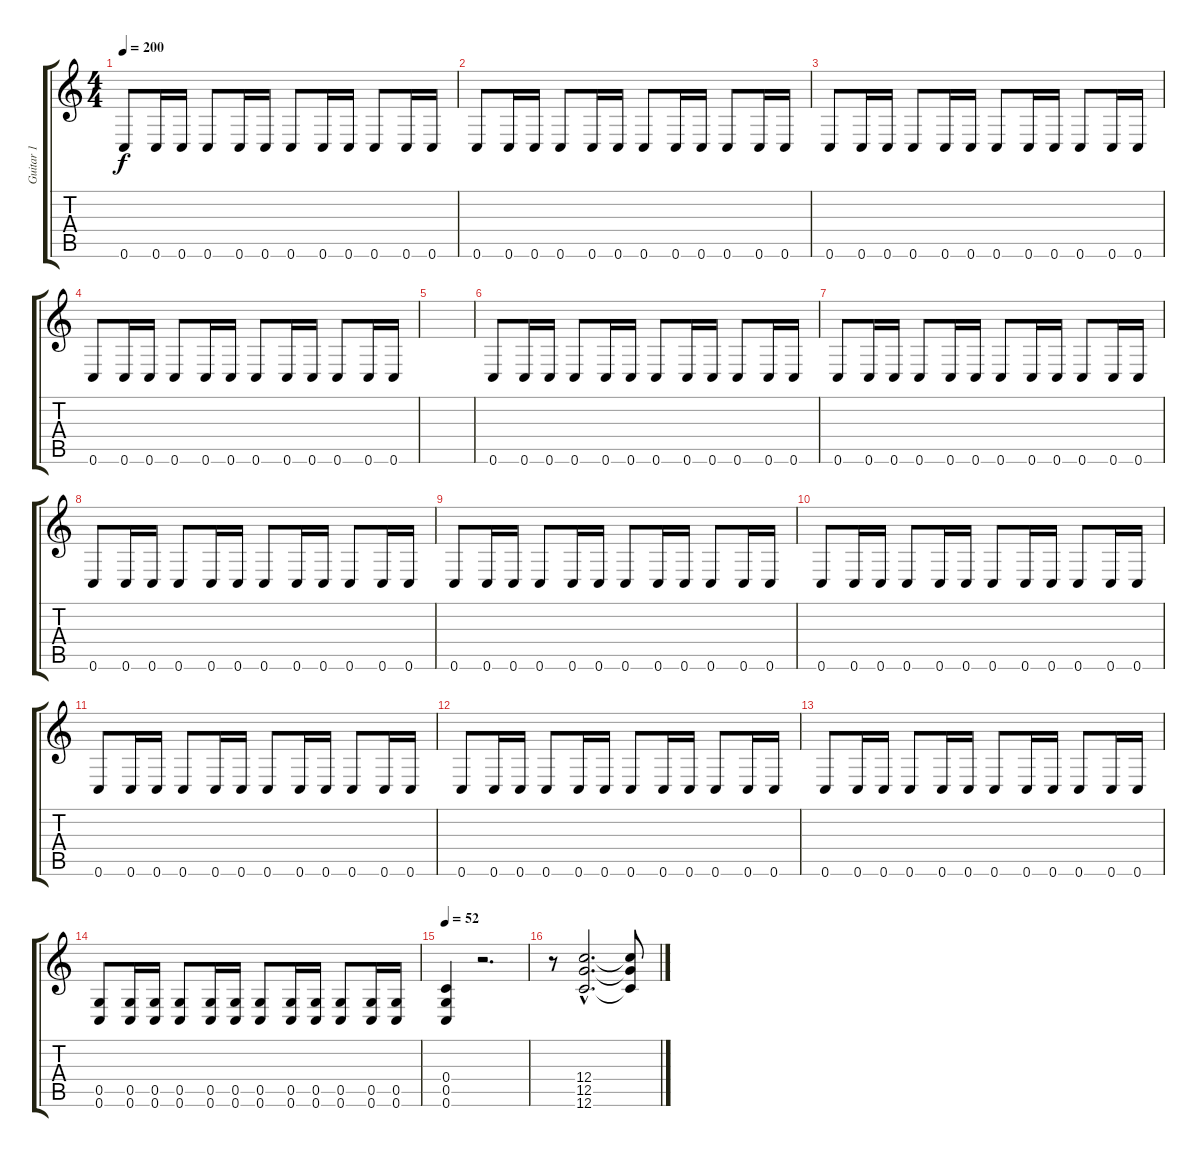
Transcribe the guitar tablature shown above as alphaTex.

\track ("Guitar 1" "Guitar 1") {instrument overdrivenguitar}
\staff {score tabs}
\tuning (D4 A3 F3 C3 G2 C2) {hide}
\ts (4 4)
\tempo 200
\clef g2
\ks c
0.6.8{dy f} 0.6.16 0.6.16 0.6.8 0.6.16 0.6.16 0.6.8 0.6.16 0.6.16 0.6.8 0.6.16 0.6.16 |
0.6.8 0.6.16 0.6.16 0.6.8 0.6.16 0.6.16 0.6.8 0.6.16 0.6.16 0.6.8 0.6.16 0.6.16 |
0.6.8 0.6.16 0.6.16 0.6.8 0.6.16 0.6.16 0.6.8 0.6.16 0.6.16 0.6.8 0.6.16 0.6.16 |
0.6.8 0.6.16 0.6.16 0.6.8 0.6.16 0.6.16 0.6.8 0.6.16 0.6.16 0.6.8 0.6.16 0.6.16 |
|
0.6.8 0.6.16 0.6.16 0.6.8 0.6.16 0.6.16 0.6.8 0.6.16 0.6.16 0.6.8 0.6.16 0.6.16 |
0.6.8 0.6.16 0.6.16 0.6.8 0.6.16 0.6.16 0.6.8 0.6.16 0.6.16 0.6.8 0.6.16 0.6.16 |
0.6.8 0.6.16 0.6.16 0.6.8 0.6.16 0.6.16 0.6.8 0.6.16 0.6.16 0.6.8 0.6.16 0.6.16 |
0.6.8 0.6.16 0.6.16 0.6.8 0.6.16 0.6.16 0.6.8 0.6.16 0.6.16 0.6.8 0.6.16 0.6.16 |
0.6.8 0.6.16 0.6.16 0.6.8 0.6.16 0.6.16 0.6.8 0.6.16 0.6.16 0.6.8 0.6.16 0.6.16 |
0.6.8 0.6.16 0.6.16 0.6.8 0.6.16 0.6.16 0.6.8 0.6.16 0.6.16 0.6.8 0.6.16 0.6.16 |
0.6.8 0.6.16 0.6.16 0.6.8 0.6.16 0.6.16 0.6.8 0.6.16 0.6.16 0.6.8 0.6.16 0.6.16 |
0.6.8 0.6.16 0.6.16 0.6.8 0.6.16 0.6.16 0.6.8 0.6.16 0.6.16 0.6.8 0.6.16 0.6.16 |
(0.5 0.6).8 (0.5 0.6).16 (0.5 0.6).16 (0.5 0.6).8 (0.5 0.6).16 (0.5 0.6).16 (0.5 0.6).8 (0.5 0.6).16 (0.5 0.6).16 (0.5 0.6).8 (0.5 0.6).16 (0.5 0.6).16 |
\tempo 52
(0.4 0.5 0.6).4 r.2{d} |
r.8 (12.4{hac} 12.5{hac} 12.6{hac}).2{d} (12.4{t} 12.5{t} 12.6{t}).8
